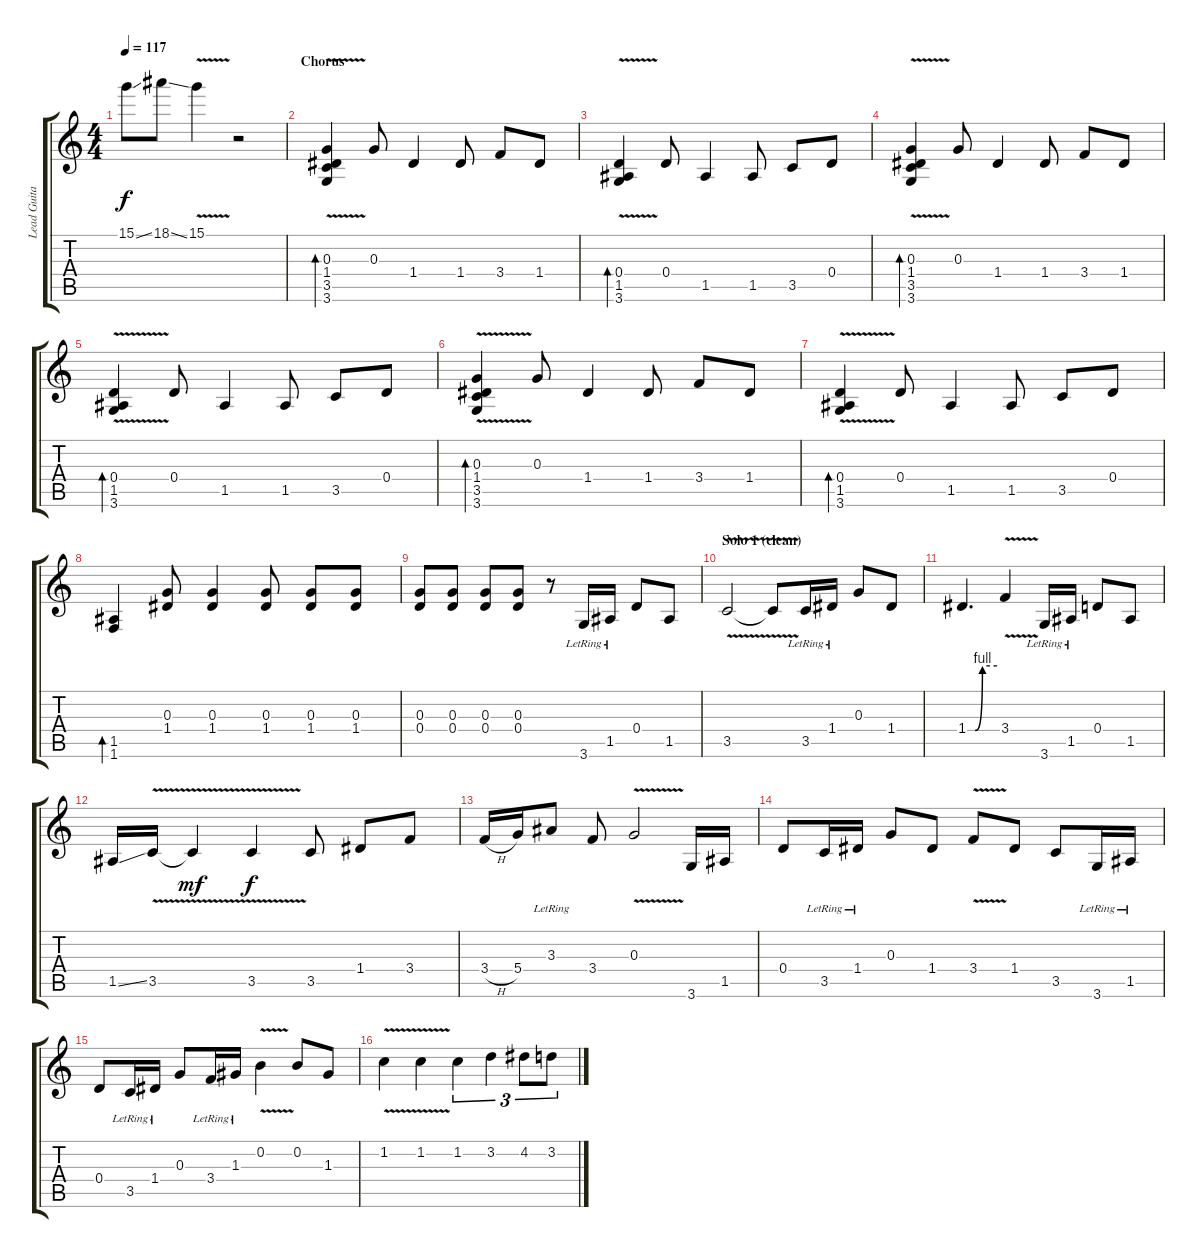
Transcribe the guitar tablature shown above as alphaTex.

\track ("Lead Guitar (Clean)" "Lead Guita") {instrument electricguitarclean}
\staff {score tabs}
\tuning (E4 B3 G3 D3 A2 E2) {hide}
\ts (4 4)
\tempo 117
\clef g2
\ks c
15.1{ss}.8{dy f} 18.1{ss}.8 15.1{v}.4 r.2 |
\section ("" "Chorus")
(0.3{v} 1.4 3.5 3.6).4{bd 480} 0.3.8 1.4.4 1.4.8 3.4.8 1.4.8 |
(0.4{v} 1.5 3.6).4{bd 480} 0.4.8 1.5.4 1.5.8 3.5.8 0.4.8 |
(0.3{v} 1.4 3.5 3.6).4{bd 480} 0.3.8 1.4.4 1.4.8 3.4.8 1.4.8 |
(0.4{v} 1.5 3.6).4{bd 480} 0.4.8 1.5.4 1.5.8 3.5.8 0.4.8 |
(0.3{v} 1.4 3.5 3.6).4{bd 480} 0.3.8 1.4.4 1.4.8 3.4.8 1.4.8 |
(0.4{v} 1.5 3.6).4{bd 480} 0.4.8 1.5.4 1.5.8 3.5.8 0.4.8 |
(1.5 1.6).4{bd 480} (0.3 1.4).8 (0.3 1.4).4 (0.3 1.4).8 (0.3 1.4).8 (0.3 1.4).8 |
(0.3 0.4).8 (0.3 0.4).8 (0.3 0.4).8 (0.3 0.4).8 r.8 3.6{lr}.16 1.5{lr}.16 0.4.8 1.5.8 |
\section ("" "Solo 1 (clean)")
3.5{v}.2 3.5{t}.8 3.5{lr}.16 1.4{lr}.16 0.3.8 1.4.8 |
1.4{be (custom 0 0 15 0 30 4 60 4)}.4{d} 3.4{v}.4 3.6{lr}.16 1.5{lr}.16 0.4.8 1.5.8 |
1.5{ss}.16 3.5{v}.16 3.5{v t}.4{dy mf} 3.5{v}.4{dy f} 3.5.8 1.4.8 3.4.8 |
3.4{h}.16 5.4.16 3.3{lr}.8 3.4.8 0.3{v}.2 3.6.16 1.5.16 |
0.4.8 3.5{lr}.16 1.4{lr}.16 0.3.8 1.4.8 3.4{v}.8 1.4.8 3.5.8 3.6{lr}.16 1.5{lr}.16 |
0.4.8 3.5{lr}.16 1.4{lr}.16 0.3.8 3.4{lr}.16 1.3{lr}.16 0.2{v}.4 0.2.8 1.3.8 |
1.2{v}.4 1.2{v}.4 1.2.4{tu (3 2)} 3.2.4{tu (3 2)} 4.2.8{tu (3 2)} 3.2.8{tu (3 2)}
